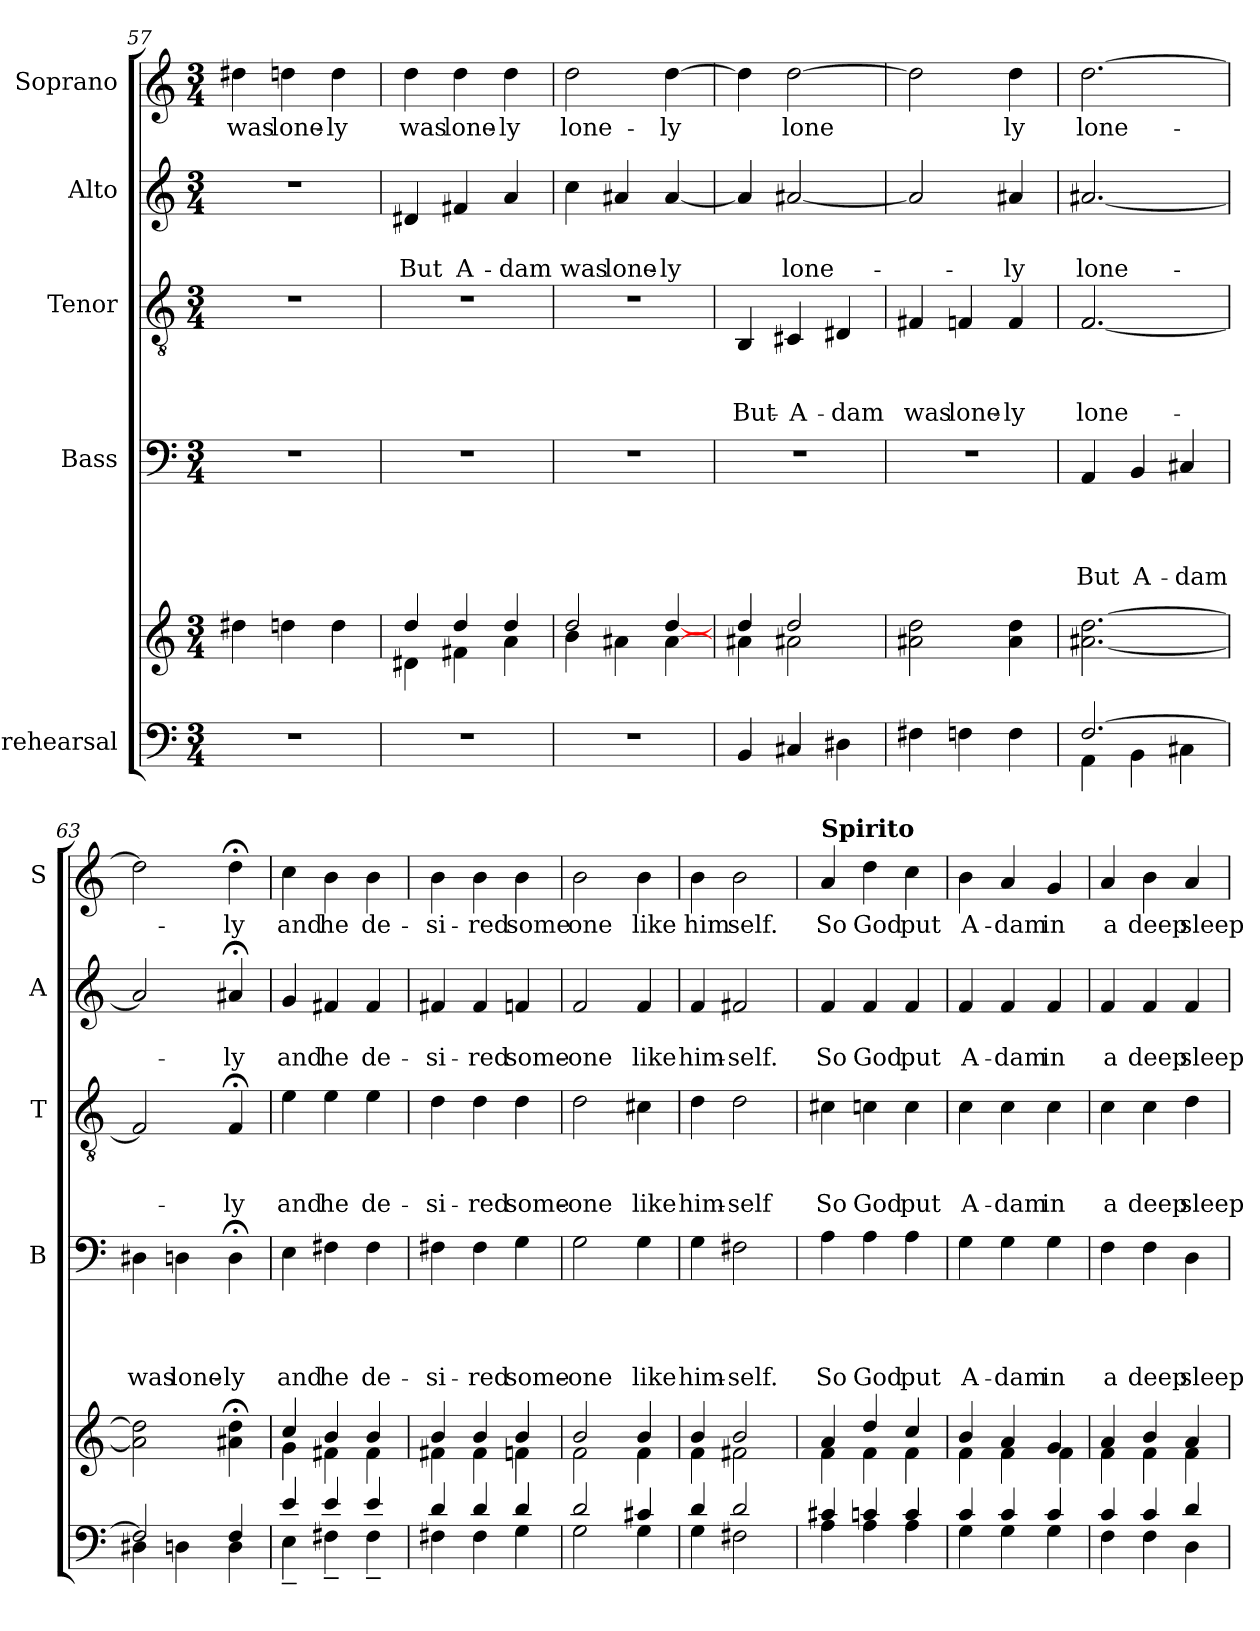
**kern	**kern	**kern	**text	**text	**text	**text	**kern	**text	**text	**text	**kern	**text	**text	**kern	**text
*part5	*part5	*part4	*part4	*part4	*part4	*part4	*part3	*part3	*part3	*part3	*part2	*part2	*part2	*part1	*part1
*staff6	*staff5	*staff4	*staff4	*staff4	*staff4	*staff4	*staff3	*staff3	*staff3	*staff3	*staff2	*staff2	*staff2	*staff1	*staff1
*I"rehearsal	*	*I"Bass	*	*	*	*	*I"Tenor	*	*	*	*I"Alto	*	*	*I"Soprano	*
*	*	*I'B	*	*	*	*	*I'T	*	*	*	*I'A	*	*	*I'S	*
*clefF4	*clefG2	*clefF4	*	*	*	*	*clefGv2	*	*	*	*clefG2	*	*	*clefG2	*
*k[]	*k[]	*k[]	*	*	*	*	*k[]	*	*	*	*k[]	*	*	*k[]	*
*C:	*C:	*C:	*	*	*	*	*C:	*	*	*	*C:	*	*	*C:	*
*M3/4	*M3/4	*M3/4	*	*	*	*	*M3/4	*	*	*	*M3/4	*	*	*M3/4	*
=57	=57	=57	=57	=57	=57	=57	=57	=57	=57	=57	=57	=57	=57	=57	=57
!LO:N:vis=1	!	!LO:N:vis=1	!	!	!	!	!LO:N:vis=1	!	!	!	!LO:N:vis=1	!	!	!	!LO:LY:b
2.r	4dd#X\	2.r	.	.	.	.	2.r	.	.	.	2.r	.	.	4dd#X\	was
!	!	!	!	!	!	!	!	!	!	!	!	!	!	!	!LO:LY:b
.	4ddn\	.	.	.	.	.	.	.	.	.	.	.	.	4ddn\	lone-
!	!	!	!	!	!	!	!	!	!	!	!	!	!	!	!LO:LY:b:rj
.	4dd\	.	.	.	.	.	.	.	.	.	.	.	.	4dd\	-ly
=58	=58	=58	=58	=58	=58	=58	=58	=58	=58	=58	=58	=58	=58	=58	=58
!LO:N:vis=1	!	!LO:N:vis=1	!	!	!	!	!LO:N:vis=1	!	!	!	!	!	!LO:LY:b	!	!LO:LY:b
*	*^	*	*	*	*	*	*	*	*	*	*	*	*	*	*
2.r	4d#X\	4dd/	2.r	.	.	.	.	2.r	.	.	.	4d#X/	.	But	4dd\	was
!	!	!	!	!	!	!	!	!	!	!	!	!	!	!LO:LY:b	!	!LO:LY:b
.	4dd/	4f#X\	.	.	.	.	.	.	.	.	.	4f#X/	.	A-	4dd\	lone-
!	!	!	!	!	!	!	!	!	!	!	!	!	!	!LO:LY:b	!	!LO:LY:b:rj
.	4a\	4dd/	.	.	.	.	.	.	.	.	.	4a/	.	-dam	4dd\	-ly
=59	=59	=59	=59	=59	=59	=59	=59	=59	=59	=59	=59	=59	=59	=59	=59	=59
!LO:N:vis=1	!	!	!LO:N:vis=1	!	!	!	!	!LO:N:vis=1	!	!	!	!	!	!LO:LY:b	!	!LO:LY:b
2.r	4b\	2dd/	2.r	.	.	.	.	2.r	.	.	.	4cc\	.	was	2dd\	lone-
!	!	!	!	!	!	!	!	!	!	!	!	!	!	!LO:LY:b	!	!
.	4a#X\	.	.	.	.	.	.	.	.	.	.	4a#X/	.	lone-	.	.
!	!	!	!	!	!	!	!	!	!	!	!	!	!	!LO:LY:b:rj	!	!LO:LY:b
.	[<4a#\	[>4dd/	.	.	.	.	.	.	.	.	.	[<4a#/	.	-ly	[>4dd\	-ly
=60	=60	=60	=60	=60	=60	=60	=60	=60	=60	=60	=60	=60	=60	=60	=60	=60
!	!	!	!LO:N:vis=1	!	!	!	!	!	!	!	!LO:LY:b	!	!	!	!	!
4BB/	4dd/	4a#\	2.r	.	.	.	.	4BB/	.	.	-But-	4a#/]	.	.	4dd\]	.
!	!	!	!	!	!	!	!	!	!	!	!LO:LY:b	!	!	!LO:LY:b	!	!LO:LY:b
4C#X/	2dd/	2a#X\	.	.	.	.	.	4C#X/	.	.	-A-	[>2a#X/	.	lone-	[>2dd\	lone
!	!	!	!	!	!	!	!	!	!	!	!LO:LY:b	!	!	!	!	!
4D#X\	.	.	.	.	.	.	.	4D#X/	.	.	-dam	.	.	.	.	.
*	*v	*v	*	*	*	*	*	*	*	*	*	*	*	*	*	*
!!LO:PB:g=z
=61	=61	=61	=61	=61	=61	=61	=61	=61	=61	=61	=61	=61	=61	=61	=61
!	!	!LO:N:vis=1	!	!	!	!	!	!	!	!LO:LY:b	!	!	!	!	!
4F#X\	2a#X\ 2dd\	2.r	.	.	.	.	4F#X/	.	.	was	2a#/]	.	.	2dd\]	.
!	!	!	!	!	!	!	!	!	!	!LO:LY:b	!	!	!	!	!
4Fn\	.	.	.	.	.	.	4Fn/	.	.	lone-	.	.	.	.	.
!	!	!	!	!	!	!	!	!	!	!LO:LY:b:rj	!	!	!LO:LY:b	!	!LO:LY:b
4F\	4a#\ 4dd\	.	.	.	.	.	4F/	.	.	-ly	4a#X/	.	-ly	4dd\	ly
=62	=62	=62	=62	=62	=62	=62	=62	=62	=62	=62	=62	=62	=62	=62	=62
*^	*	*	*	*	*	*	*	*	*	*	*	*	*	*	*
!	!	!	!	!	!	!	!LO:LY:b	!	!	!	!LO:LY:b	!	!	!LO:LY:b	!	!LO:LY:b
[>2.F/	4AA\	[<2.a#X\ [>2.dd\	4AA/	.	.	.	But	[<2.F/	.	.	lone-	[<2.a#X/	.	lone-	[>2.dd\	lone-
!	!	!	!	!	!	!	!LO:LY:b	!	!	!	!	!	!	!	!	!
.	4BB\	.	4BB/	.	.	.	A-	.	.	.	.	.	.	.	.	.
!	!	!	!	!	!	!	!LO:LY:b	!	!	!	!	!	!	!	!	!
.	4C#X\	.	4C#X/	.	.	.	-dam	.	.	.	.	.	.	.	.	.
=63	=63	=63	=63	=63	=63	=63	=63	=63	=63	=63	=63	=63	=63	=63	=63	=63
!	!	!	!	!	!	!	!LO:LY:b	!	!	!	!	!	!	!	!	!
2F/]	4D#X\	2a#\] 2dd\]	4D#X\	.	.	.	was	2F/]	.	.	.	2a#/]	.	.	2dd\]	.
!	!	!	!	!	!	!	!LO:LY:b	!	!	!	!	!	!	!	!	!
.	4Dn\	.	4Dn\	.	.	.	lone-	.	.	.	.	.	.	.	.	.
!	!	!	!	!	!	!	!LO:LY:b:rj	!	!	!	!LO:LY:b	!	!	!LO:LY:b	!	!LO:LY:b
4F/	4D\	4a#X\;< 4dd\;<	4D;<\	.	.	.	-ly	4F;/	.	.	-ly	4a#X;/	.	-ly	4dd;<\	-ly
=64	=64	=64	=64	=64	=64	=64	=64	=64	=64	=64	=64	=64	=64	=64	=64	=64
*	*	*^	*	*	*	*	*	*	*	*	*	*	*	*	*	*
!	!	!	!	!	!	!	!	!LO:LY:b	!	!	!	!LO:LY:b	!	!	!LO:LY:b	!	!LO:LY:b
4e/	4E~<\	4cc/	4g\	4E\	.	.	.	and	4e\	.	.	and	4g/	.	and	4cc\	and
!	!	!	!	!	!	!	!	!LO:LY:b	!	!	!	!LO:LY:b	!	!	!LO:LY:b	!	!LO:LY:b
4e/	4F#X~<\	4b/	4f#X\	4F#X\	.	.	.	he	4e\	.	.	he	4f#X/	.	he	4b\	he
!	!	!	!	!	!	!	!	!LO:LY:b	!	!	!	!LO:LY:b	!	!	!LO:LY:b	!	!LO:LY:b
4e/	4F#~<\	4b/	4f#\	4F#\	.	.	.	de-	4e\	.	.	de-	4f#/	.	de-	4b\	de-
=65	=65	=65	=65	=65	=65	=65	=65	=65	=65	=65	=65	=65	=65	=65	=65	=65	=65
!	!	!	!	!	!	!	!	!LO:LY:b	!	!	!	!LO:LY:b	!	!	!LO:LY:b	!	!LO:LY:b
4d/	4F#X\	4b/	4f#X\	4F#X\	.	.	.	-si-	4d\	.	.	-si-	4f#X/	.	-si-	4b\	-si-
!	!	!	!	!	!	!	!	!LO:LY:b	!	!	!	!LO:LY:b	!	!	!LO:LY:b	!	!LO:LY:b
4d/	4F#\	4b/	4f#\	4F#\	.	.	.	-red	4d\	.	.	-red	4f#/	.	-red	4b\	-red
!	!	!	!	!	!	!	!	!LO:LY:b	!	!	!	!LO:LY:b	!	!	!LO:LY:b	!	!LO:LY:b
4d/	4G\	4b/	4fn\	4G\	.	.	.	some-	4d\	.	.	some-	4fn/	.	some-	4b\	some
=66	=66	=66	=66	=66	=66	=66	=66	=66	=66	=66	=66	=66	=66	=66	=66	=66	=66
!	!	!	!	!	!	!	!	!LO:LY:b:rj	!	!	!	!LO:LY:b:rj	!	!	!LO:LY:b:rj	!	!LO:LY:b
2d/	2G\	2b/	2f\	2G\	.	.	.	-one	2d\	.	.	-one	2f/	.	-one	2b\	one
!	!	!	!	!	!	!	!	!LO:LY:b	!	!	!	!LO:LY:b	!	!	!LO:LY:b	!	!LO:LY:b
4c#X/	4G\	4b/	4f\	4G\	.	.	.	like	4c#X\	.	.	like	4f/	.	like	4b\	like
=67	=67	=67	=67	=67	=67	=67	=67	=67	=67	=67	=67	=67	=67	=67	=67	=67	=67
!	!	!	!	!	!	!	!	!LO:LY:b	!	!	!	!LO:LY:b	!	!	!LO:LY:b	!	!LO:LY:b
4d/	4G\	4b/	4f\	4G\	.	.	.	him-	4d\	.	.	him-	4f/	.	him-	4b\	him
!	!	!	!	!	!	!	!	!LO:LY:b:rj	!	!	!	!LO:LY:b:rj	!	!	!LO:LY:b:rj	!	!LO:LY:b
2d/	2F#X\	2b/	2f#X\	2F#X\	.	.	.	-self.	2d\	.	.	-self	2f#X/	.	-self.	2b\	self.
!!LO:LB:g=z
=68	=68	=68	=68	=68	=68	=68	=68	=68	=68	=68	=68	=68	=68	=68	=68	=68	=68
!	!	!	!	!	!	!	!	!	!	!	!	!	!	!	!	!LO:TX:a:B:t=Spirito	!
!	!	!	!	!	!	!	!	!LO:LY:b	!	!	!	!LO:LY:b	!	!	!LO:LY:b	!	!LO:LY:b
4c#X/	4A\	4a/	4f\	4A\	.	.	.	So	4c#X\	.	.	So	4f/	.	So	4a/	So
!	!	!	!	!	!	!	!	!LO:LY:b	!	!	!	!LO:LY:b	!	!	!LO:LY:b	!	!LO:LY:b
4cn/	4A\	4dd/	4f\	4A\	.	.	.	God	4cn\	.	.	God	4f/	.	God	4dd\	God
!	!	!	!	!	!	!	!	!LO:LY:b	!	!	!	!LO:LY:b	!	!	!LO:LY:b	!	!LO:LY:b
4c/	4A\	4cc/	4f\	4A\	.	.	.	put	4c\	.	.	put	4f/	.	put	4cc\	put
=69	=69	=69	=69	=69	=69	=69	=69	=69	=69	=69	=69	=69	=69	=69	=69	=69	=69
!	!	!	!	!	!	!	!	!LO:LY:b	!	!	!	!LO:LY:b	!	!	!LO:LY:b	!	!LO:LY:b
4c/	4G\	4b/	4f\	4G\	.	.	.	A-	4c\	.	.	A-	4f/	.	A-	4b\	A-
!	!	!	!	!	!	!	!	!LO:LY:b	!	!	!	!LO:LY:b	!	!	!LO:LY:b	!	!LO:LY:b
4c/	4G\	4a/	4f\	4G\	.	.	.	-dam	4c\	.	.	-dam	4f/	.	-dam	4a/	-dam
!	!	!	!	!	!	!	!	!LO:LY:b	!	!	!	!LO:LY:b	!	!	!LO:LY:b	!	!LO:LY:b
4c/	4G\	4g/	4f\	4G\	.	.	.	in	4c\	.	.	in	4f/	.	in	4g/	in
=70	=70	=70	=70	=70	=70	=70	=70	=70	=70	=70	=70	=70	=70	=70	=70	=70	=70
!	!	!	!	!	!	!	!	!LO:LY:b	!	!	!	!LO:LY:b	!	!	!LO:LY:b	!	!LO:LY:b
4c/	4F\	4a/	4f\	4F\	.	.	.	a	4c\	.	.	a	4f/	.	a	4a/	a
!	!	!	!	!	!	!	!	!LO:LY:b	!	!	!	!LO:LY:b	!	!	!LO:LY:b	!	!LO:LY:b
4c/	4F\	4b/	4f\	4F\	.	.	.	deep	4c\	.	.	deep	4f/	.	deep	4b\	deep
!	!	!	!	!	!	!	!	!LO:LY:b	!	!	!	!LO:LY:b	!	!	!LO:LY:b	!	!LO:LY:b
4d/	4D\	4a/	4f\	4D\	.	.	.	sleep	4d\	.	.	sleep	4f/	.	sleep	4a/	sleep
*v	*v	*	*	*	*	*	*	*	*	*	*	*	*	*	*	*	*
*	*v	*v	*	*	*	*	*	*	*	*	*	*	*	*	*	*
=	=	=	=	=	=	=	=	=	=	=	=	=	=	=	=
*-	*-	*-	*-	*-	*-	*-	*-	*-	*-	*-	*-	*-	*-	*-	*-
